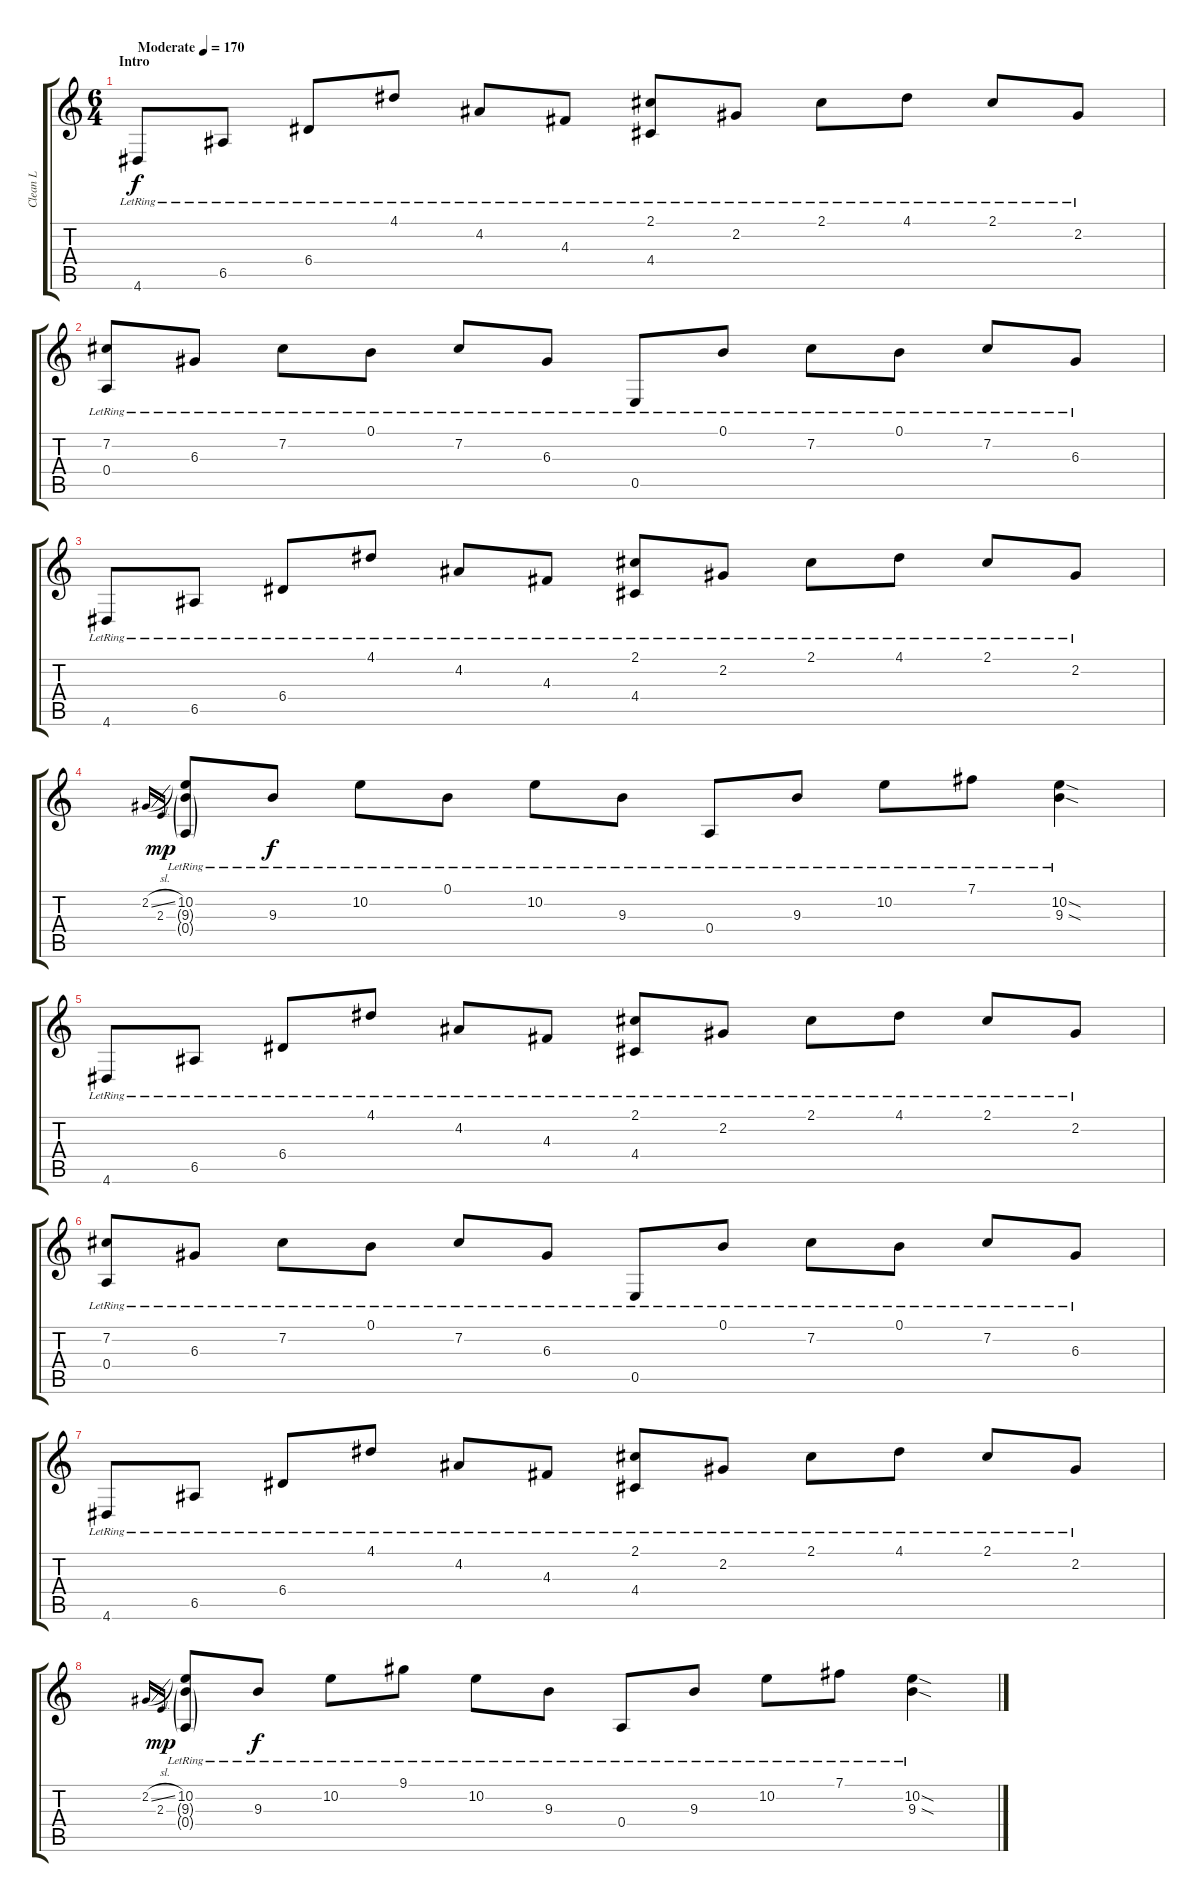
\track ("Clean L" "Clean L") {instrument electricguitarclean}
\staff {score tabs}
\tuning (B3 Gb3 D3 A2 E2 B1) {hide}
\ts (6 4)
\section ("" "Intro")
\tempo (170 "Moderate")
\clef g2
\ks c
4.6{lr}.8{dy f balance 8 instrument electricguitarclean} 6.5{lr}.8 6.4{lr}.8 4.1{lr}.8 4.2{lr}.8 4.3{lr}.8 (2.1{lr} 4.4{lr}).8 2.2{lr}.8 2.1{lr}.8 4.1{lr}.8 2.1{lr}.8 2.2{lr}.8 |
(7.2{lr} 0.4{lr}).8 6.3{lr}.8 7.2{lr}.8 0.1{lr}.8 7.2{lr}.8 6.3{lr}.8 0.5{lr}.8 0.1{lr}.8 7.2{lr}.8 0.1{lr}.8 7.2{lr}.8 6.3{lr}.8 |
4.6{lr}.8 6.5{lr}.8 6.4{lr}.8 4.1{lr}.8 4.2{lr}.8 4.3{lr}.8 (2.1{lr} 4.4{lr}).8 2.2{lr}.8 2.1{lr}.8 4.1{lr}.8 2.1{lr}.8 2.2{lr}.8 |
2.2{sl}.16{gr onbeat} 2.3.16{gr onbeat dy mp} (10.2{lr} 9.3{g lr} 0.4{g lr}).8 9.3{lr}.8{dy f} 10.2{lr}.8 0.1{lr}.8 10.2{lr}.8 9.3{lr}.8 0.4{lr}.8 9.3{lr}.8 10.2{lr}.8 7.1{lr}.8 (10.2{sod lr} 9.3{sod lr}).4 |
4.6{lr}.8 6.5{lr}.8 6.4{lr}.8 4.1{lr}.8 4.2{lr}.8 4.3{lr}.8 (2.1{lr} 4.4{lr}).8 2.2{lr}.8 2.1{lr}.8 4.1{lr}.8 2.1{lr}.8 2.2{lr}.8 |
(7.2{lr} 0.4{lr}).8 6.3{lr}.8 7.2{lr}.8 0.1{lr}.8 7.2{lr}.8 6.3{lr}.8 0.5{lr}.8 0.1{lr}.8 7.2{lr}.8 0.1{lr}.8 7.2{lr}.8 6.3{lr}.8 |
4.6{lr}.8 6.5{lr}.8 6.4{lr}.8 4.1{lr}.8 4.2{lr}.8 4.3{lr}.8 (2.1{lr} 4.4{lr}).8 2.2{lr}.8 2.1{lr}.8 4.1{lr}.8 2.1{lr}.8 2.2{lr}.8 |
2.2{sl}.16{gr onbeat} 2.3.16{gr onbeat dy mp} (10.2{lr} 9.3{g lr} 0.4{g lr}).8 9.3{lr}.8{dy f} 10.2{lr}.8 9.1{lr}.8 10.2{lr}.8 9.3{lr}.8 0.4{lr}.8 9.3{lr}.8 10.2{lr}.8 7.1{lr}.8 (10.2{sod lr} 9.3{sod lr}).4
